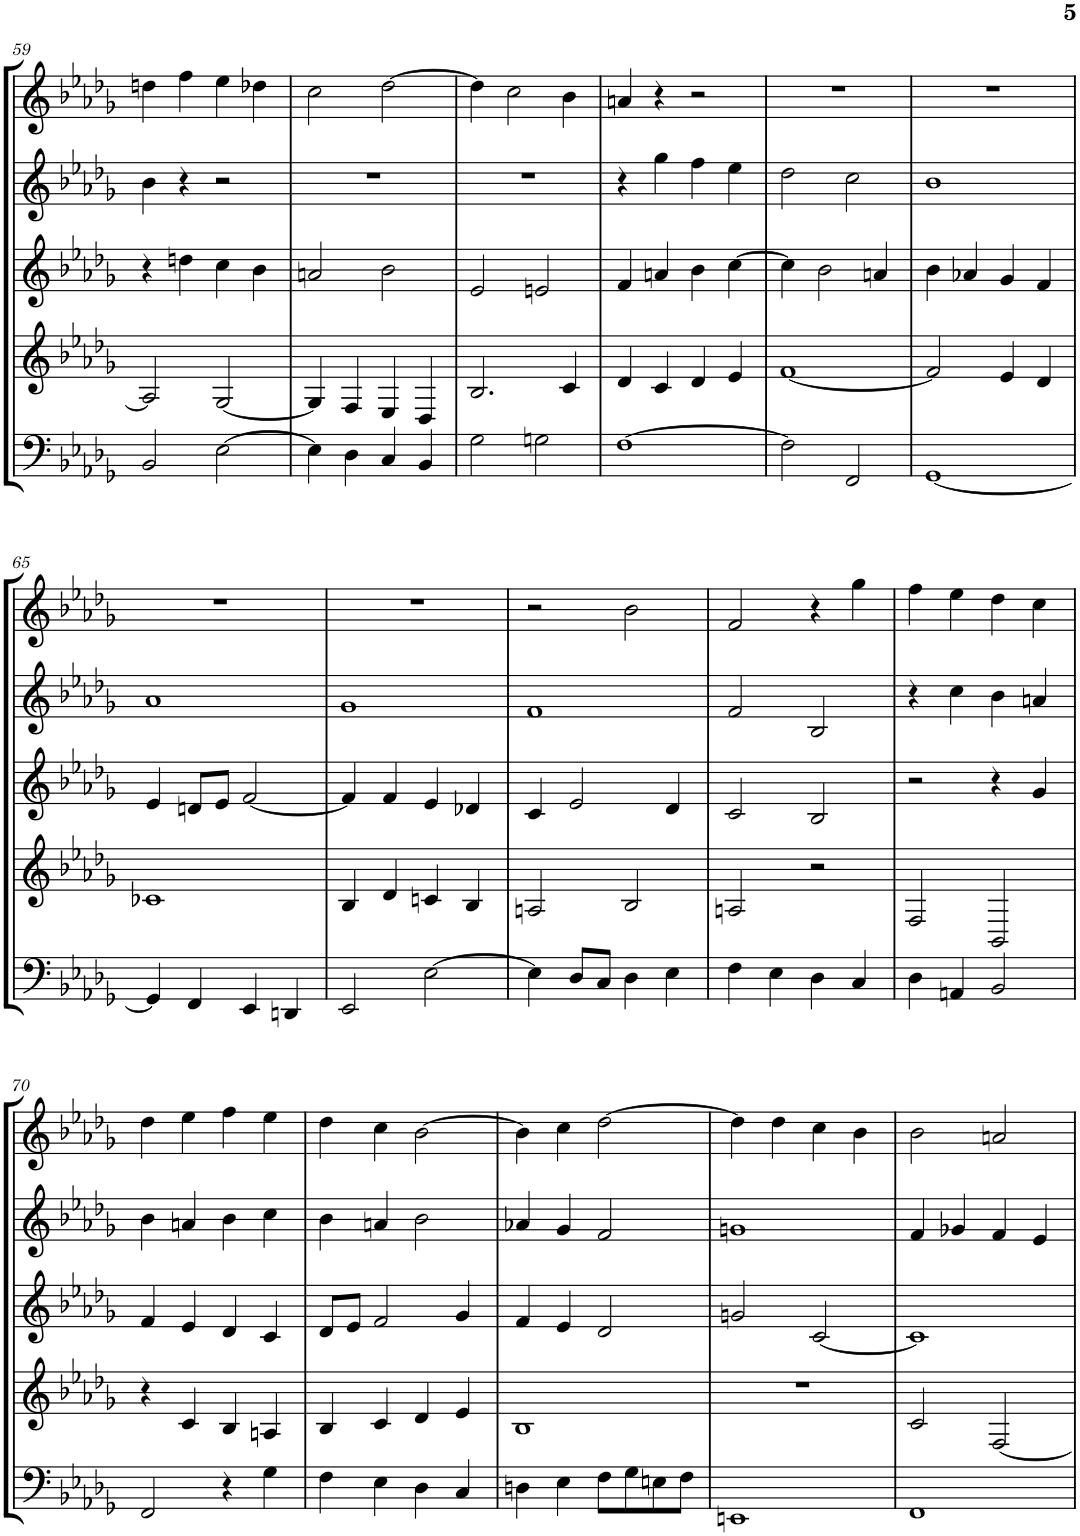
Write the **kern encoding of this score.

**kern	**kern	**kern	**kern	**kern
*part5	*part4	*part3	*part2	*part1
*staff5	*staff4	*staff3	*staff2	*staff1
*I"Bassoon	*I"Horn in F	*I"Bb Clarinet	*I"Oboe	*I"Flute
*I'Bsn	*I'Hn	*I'Cl	*I'Ob	*I'Fl
!!LO:PB:g=z
*clefF4	*clefG2	*clefG2	*clefG2	*clefG2
*	*ITrd4c7	*ITrd1c2	*	*
*k[b-e-a-d-g-]	*k[b-e-a-d-g-]	*k[b-e-a-d-g-]	*k[b-e-a-d-g-]	*k[b-e-a-d-g-]
*M2/2	*M2/2	*M2/2	*M2/2	*M2/2
*met(c|)	*met(c|)	*met(c|)	*met(c|)	*met(c|)
=59	=59	=59	=59	=59
2BB-/	2A-/]	4r	4b-\	4ddn\
.	.	4ddn\	4r	4ff\
[2E-\	[2G-/	4cc\	2r	4ee-\
.	.	4b-\	.	4dd-X\
=60	=60	=60	=60	=60
4E-\]	4G-/]	2an/	1r	2cc\
4D-\	4F/	.	.	.
4C/	4E-/	2b-\	.	[2dd-\
4BB-/	4D-/	.	.	.
=61	=61	=61	=61	=61
2G-\	2.B-/	2e-/	1r	4dd-\]
.	.	.	.	2cc\
2Gn\	.	2en/	.	.
.	4c/	.	.	4b-\
=62	=62	=62	=62	=62
[1F	4d-/	4f/	4r	4an/
.	4c/	4an/	4gg-\	4r
.	4d-/	4b-\	4ff\	2r
.	4e-/	[4cc\	4ee-\	.
=63	=63	=63	=63	=63
2F\]	[1f	4cc\]	2dd-\	1r
.	.	2b-\	.	.
2FF/	.	.	2cc\	.
.	.	4an/	.	.
=64	=64	=64	=64	=64
[1GG-	2f/]	4b-\	1b-	1r
.	.	4a-X/	.	.
.	4e-/	4g-/	.	.
.	4d-/	4f/	.	.
!!LO:LB:g=z
=65	=65	=65	=65	=65
4GG-/]	1c-X	4e-/	1a-	1r
4FF/	.	8dn/L	.	.
.	.	8e-/J	.	.
4EE-/	.	[2f/	.	.
4DDn/	.	.	.	.
=66	=66	=66	=66	=66
2EE-/	4B-/	4f/]	1g-	1r
.	4d-/	4f/	.	.
[2E-\	4cn/	4e-/	.	.
.	4B-/	4d-X/	.	.
=67	=67	=67	=67	=67
4E-\]	2An/	4c/	1f	2r
8D-/L	.	2e-/	.	.
8C/J	.	.	.	.
4D-\	2B-/	.	.	2b-\
4E-\	.	4d-/	.	.
=68	=68	=68	=68	=68
4F\	2An/	2c/	2f/	2f/
4E-\	.	.	.	.
4D-\	2r	2B-/	2B-/	4r
4C/	.	.	.	4gg-\
=69	=69	=69	=69	=69
4D-\	2F/	2r	4r	4ff\
4AAn/	.	.	4cc\	4ee-\
2BB-/	2BB-/	4r	4b-\	4dd-\
.	.	4g-/	4an/	4cc\
!!LO:LB:g=z
=70	=70	=70	=70	=70
2FF/	4r	4f/	4b-\	4dd-\
.	4c/	4e-/	4an/	4ee-\
4r	4B-/	4d-/	4b-\	4ff\
4G-\	4An/	4c/	4cc\	4ee-\
=71	=71	=71	=71	=71
4F\	4B-/	8d-/L	4b-\	4dd-\
.	.	8e-/J	.	.
4E-\	4c/	2f/	4an/	4cc\
4D-\	4d-/	.	2b-\	[2b-\
4C/	4e-/	4g-/	.	.
=72	=72	=72	=72	=72
4Dn\	1B-	4f/	4a-X/	4b-\]
4E-\	.	4e-/	4g-/	4cc\
8F\L	.	2d-/	2f/	[2dd-\
8G-\	.	.	.	.
8En\	.	.	.	.
8F\J	.	.	.	.
=73	=73	=73	=73	=73
1EEn	1r	2gn/	1gn	4dd-\]
.	.	.	.	4dd-\
.	.	[2c/	.	4cc\
.	.	.	.	4b-\
=74	=74	=74	=74	=74
1FF	2c/	1c]	4f/	2b-\
.	.	.	4g-X/	.
.	[2F/	.	4f/	2an/
.	.	.	4e-/	.
=	=	=	=	=
*-	*-	*-	*-	*-
